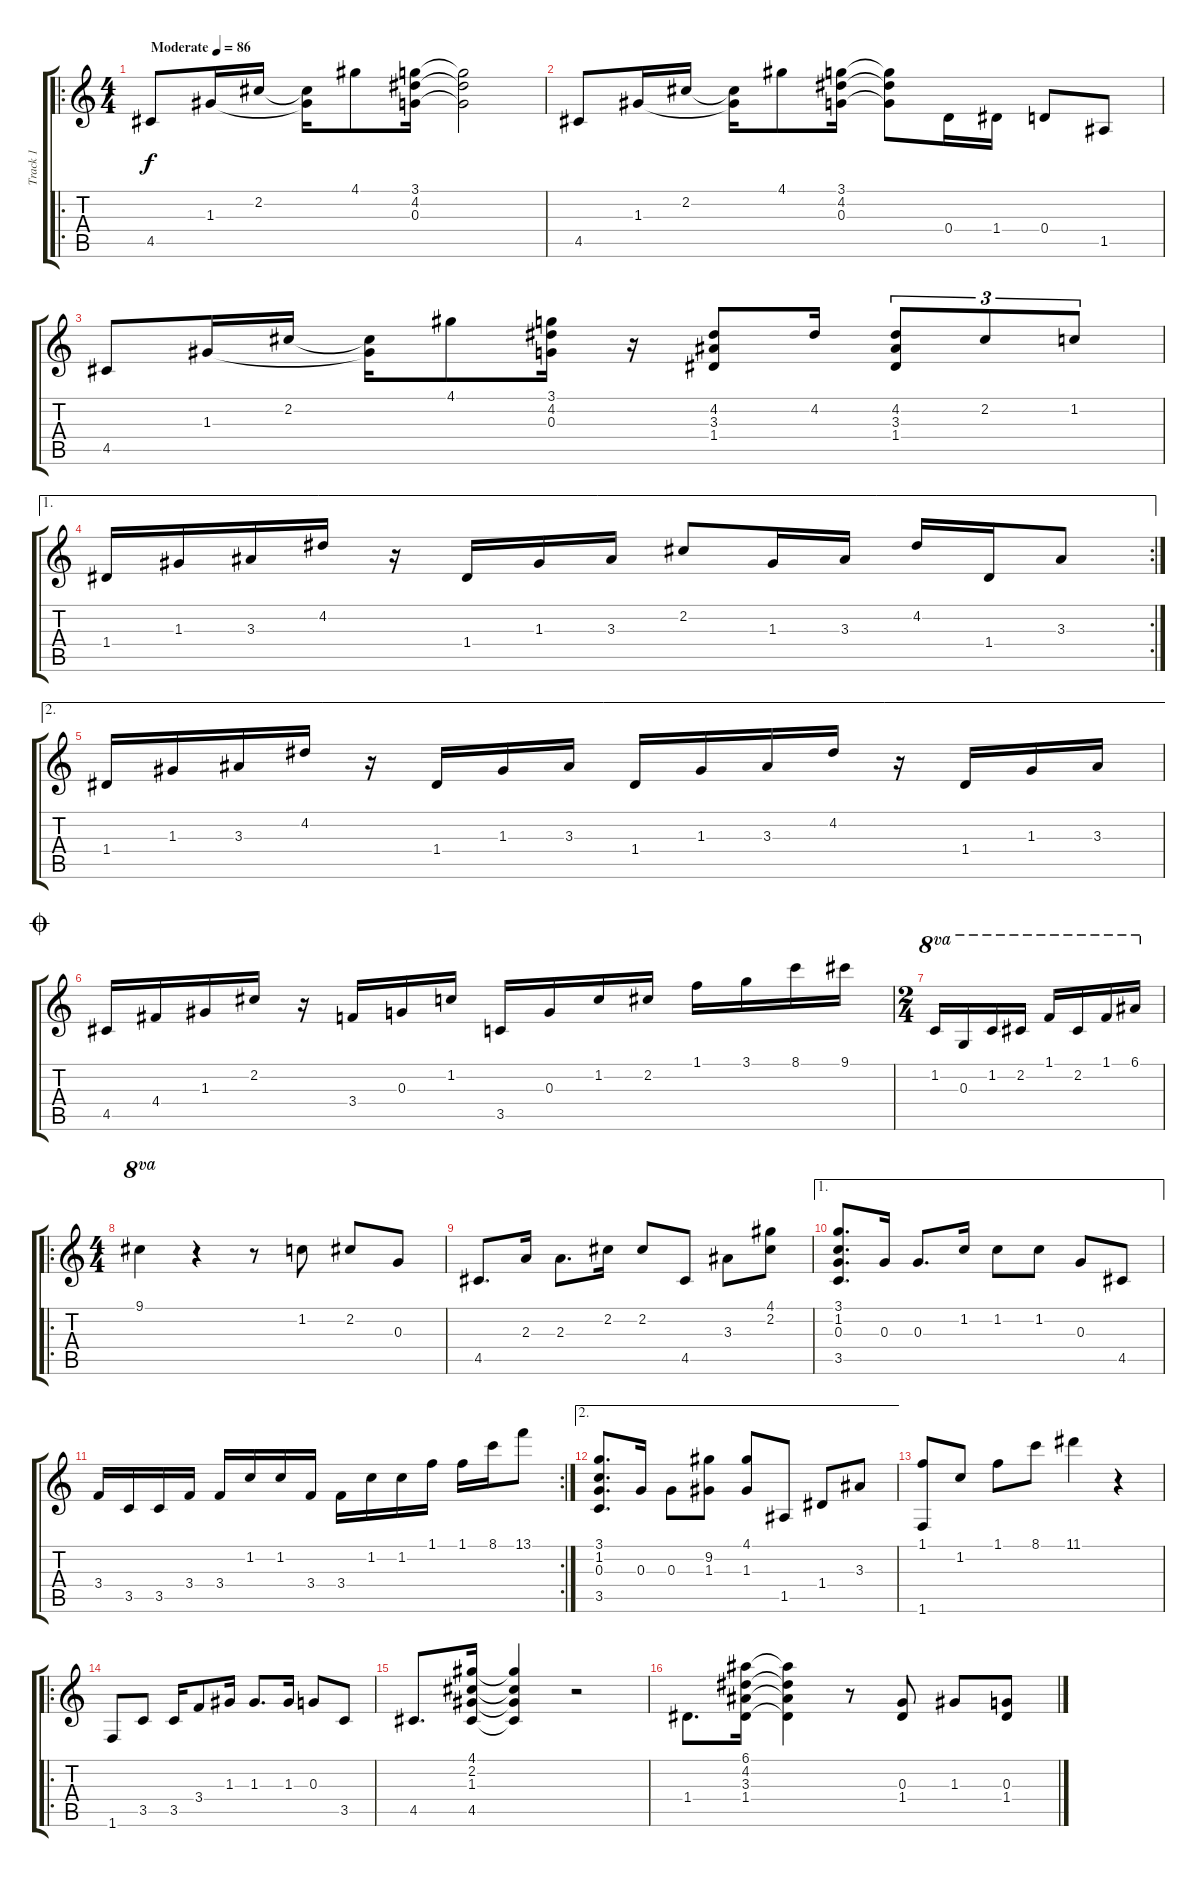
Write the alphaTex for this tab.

\track ("Track 1" "Track 1") {instrument acousticguitarsteel}
\staff {score tabs}
\tuning (E4 B3 G3 D3 A2 E2) {hide}
\ro
\ts (4 4)
\tempo (86 "Moderate")
\clef g2
\ks c
4.5.8{dy f instrument acousticguitarsteel} 1.3.16 2.2.16 (2.2{t} 1.3{t}).16 4.1.8 (3.1 4.2 0.3).16 (3.1{t} 4.2{t} 0.3{t}).2 |
4.5.8 1.3.16 2.2.16 (2.2{t} 1.3{t}).16 4.1.8 (3.1 4.2 0.3).16 (3.1{t} 4.2{t} 0.3{t}).8 0.4.16 1.4.16 0.4.8 1.5.8 |
4.5.8 1.3.16 2.2.16 (2.2{t} 1.3{t}).16 4.1.8 (3.1 4.2 0.3).16 r.16 (4.2 3.3 1.4).8 4.2.16 (4.2 3.3 1.4).8{tu (3 2)} 2.2.8{tu (3 2)} 1.2.8{tu (3 2)} |
\ae 1
\rc 2
1.4.16 1.3.16 3.3.16 4.2.16 r.16 1.4.16 1.3.16 3.3.16 2.2.8 1.3.16 3.3.16 4.2.16 1.4.16 3.3.8 |
\ae 2
1.4.16 1.3.16 3.3.16 4.2.16 r.16 1.4.16 1.3.16 3.3.16 1.4.16 1.3.16 3.3.16 4.2.16 r.16 1.4.16 1.3.16 3.3.16 |
\jump coda
4.5.16 4.4.16 1.3.16 2.2.16 r.16 3.4.16 0.3.16 1.2.16 3.5.16 0.3.16 1.2.16 2.2.16 1.1.16 3.1.16 8.1.16 9.1.16 |
\ts (2 4)
1.2.16{ot 8va} 0.3.16{ot 8va} 1.2.16{ot 8va} 2.2.16{ot 8va} 1.1.16{ot 8va} 2.2.16{ot 8va} 1.1.16{ot 8va} 6.1.16{ot 8va} |
\ro
\ts (4 4)
9.1.4{ot 8va} r.4 r.8 1.2.8 2.2.8 0.3.8 |
4.5.8{d} 2.3.16 2.3.8{d} 2.2.16 2.2.8 4.5.8 3.3.8 (4.1 2.2).8 |
\ae 1
(3.1 1.2 0.3 3.5).8{d} 0.3.16 0.3.8{d} 1.2.16 1.2.8 1.2.8 0.3.8 4.5.8 |
\rc 2
3.4.16 3.5.16 3.5.16 3.4.16 3.4.16 1.2.16 1.2.16 3.4.16 3.4.16 1.2.16 1.2.16 1.1.16 1.1.16 8.1.16 13.1.8 |
\ae 2
(3.1 1.2 0.3 3.5).8{d} 0.3.16 0.3.8 (9.2 1.3).8 (4.1 1.3).8 1.5.8 1.4.8 3.3.8 |
(1.1 1.6).8 1.2.8 1.1.8 8.1.8 11.1.4 r.4 |
\ro
1.6.8 3.5.8 3.5.16 3.4.8 1.3.16 1.3.8{d} 1.3.16 0.3.8 3.5.8 |
4.5.8{d} (4.1 2.2 1.3 4.5).16 (4.1{t} 2.2{t} 1.3{t} 4.5{t}).4 r.2 |
1.4.8{d} (6.1 4.2 3.3 1.4).16 (6.1{t} 4.2{t} 3.3{t} 1.4{t}).4 r.8 (0.3 1.4).8 1.3.8 (0.3 1.4).8
